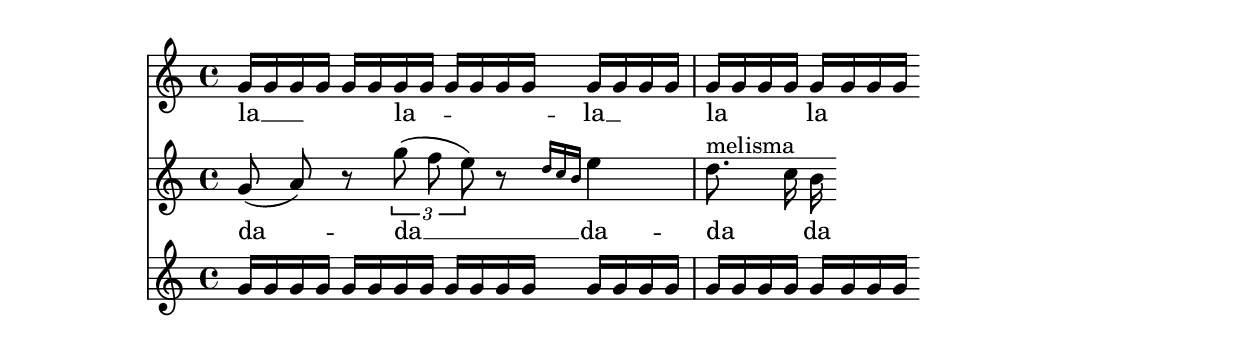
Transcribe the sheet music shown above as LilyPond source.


\version "2.17.11"

\header{

    texidoc= "Lyrics can be set to a melody automatically.  Excess
lyrics will be discarded.  Lyrics will not be set over rests.  You can
have melismata either by setting a property melismaBusy, or by setting
automaticMelismas (which will set melismas during slurs and ties).  If
you want a different order than first Music, then Lyrics, you must
precook a chord of staves/@/lyrics and label those.  Of course, the
lyrics ignore any other rhythms in the piece."

}

\layout { ragged-right= ##t }



m = \relative c'' {
    \autoBeamOff
    g8( a)  r8 \tuplet 3/2 { g'8( f e) } r8 \grace {  d16[ c b] } e4
    \textLengthOff
    d8.^"melisma" 	\melisma c16
    \melismaEnd
    b
}

noise = \repeat unfold 6  \relative c'' { g16 g g g }

textI = \lyricmode {
    la2 __ la -- la __ la la la la la
}

textII = \lyricmode {
    da -- da __ da -- da da da da da
}


<< \context Staff = SA \noise
   \context Lyrics = LA { s1 }
   \context Staff = SB { s1 }
   \context Lyrics = LB { s1 }
   \context Staff = SC \noise
   
   \context Staff = SB  \context Voice = "middle" \m 
   \context Lyrics = LA \lyricsto "middle" \textI
   \context Lyrics = LB \lyricsto "middle" \textII 
>>


